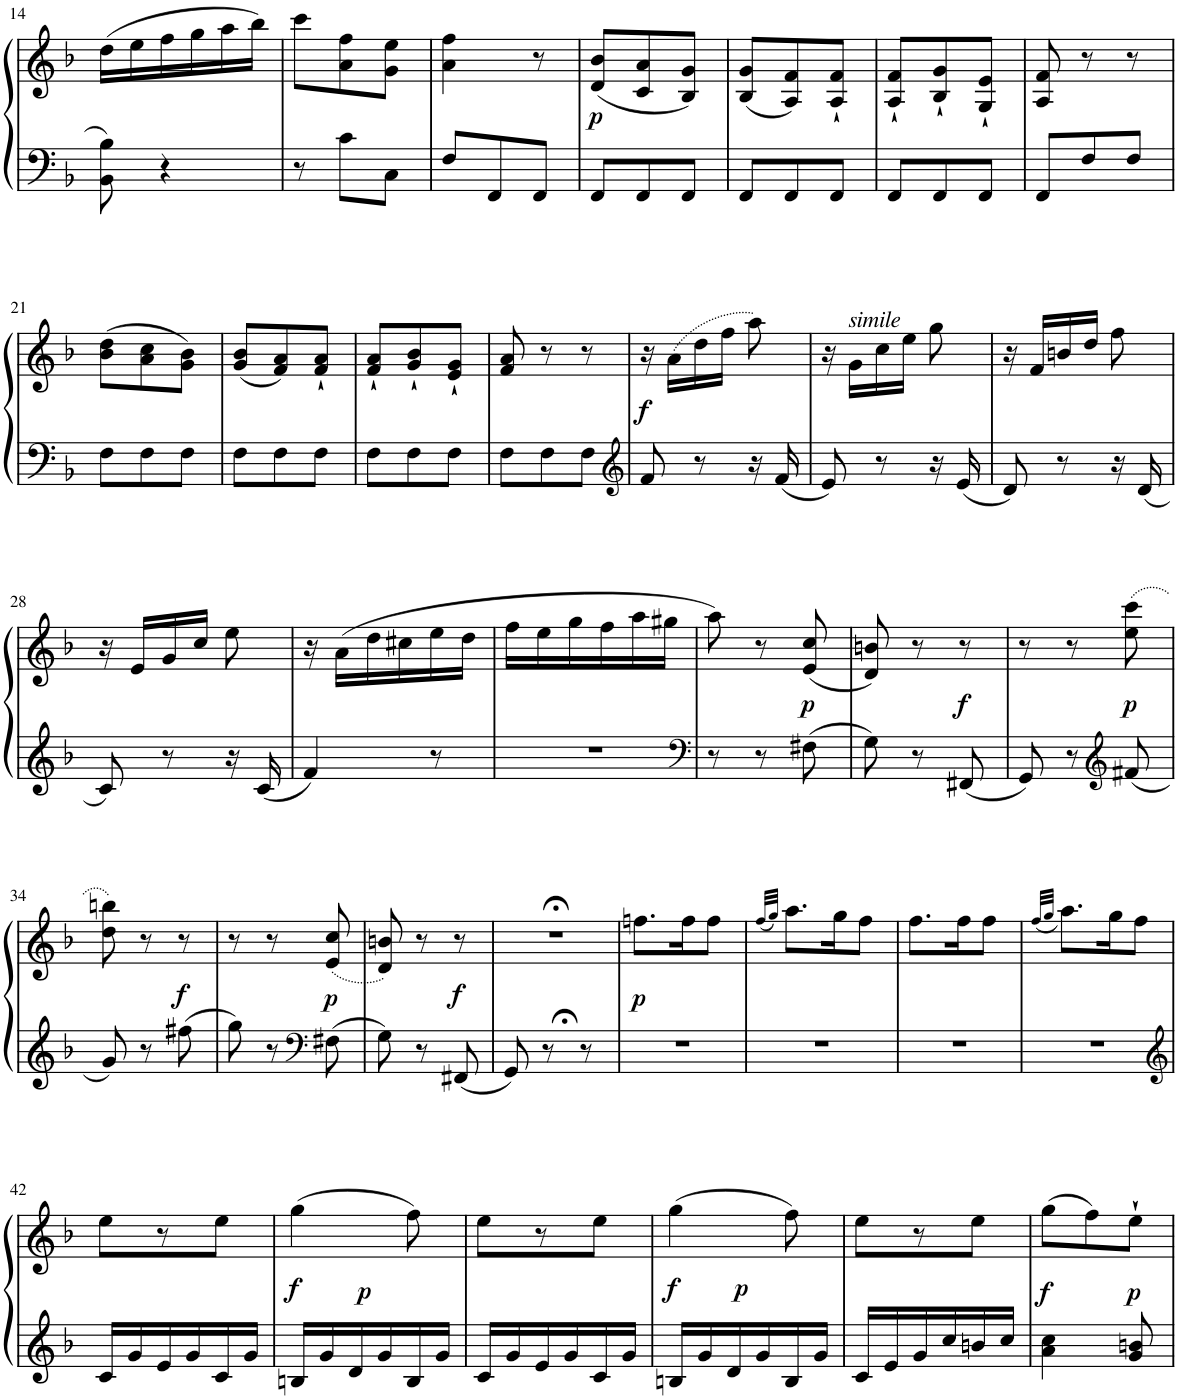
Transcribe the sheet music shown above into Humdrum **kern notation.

**kern	**kern	**dynam
*part1	*part1	*part1
*staff2	*staff1	*staff1/2
*I"Piano	*	*
*I'Pno.	*	*
!!LO:PB:g=z
*clefF4	*clefG2	*
*k[b-]	*k[b-]	*
*M3/8	*M3/8	*
=14	=14	=14
8BB-\ 8B-\	(16dd\LL	.
.	16ee\	.
4r	16ff\	.
.	16gg\	.
.	16aa\	.
.	16bb-\JJ)	.
=15	=15	=15
8r	8ccc\L	.
8c\L	8a\ 8ff\	.
8C\J	8g\ 8ee\J	.
=16	=16	=16
8F/L	4a\ 4ff\	.
8FF/	.	.
8FF/J	8r	.
=17	=17	=17
!	!	!LO:DY:b
8FF/L	(8d/ 8b-/L	p
8FF/	8c/ 8a/	.
8FF/J	8B-/ 8g/J)	.
=18	=18	=18
8FF/L	(8B-/ 8g/L	.
8FF/	8A/ 8f/)	.
8FF/J	8A/` 8f/`J	.
=19	=19	=19
8FF/L	8A/` 8f/`L	.
8FF/	8B-/` 8g/`	.
8FF/J	8G/` 8e/`J	.
=20	=20	=20
8FF/L	8A/ 8f/	.
8F/	8r	.
8F/J	8r	.
!!LO:LB:g=z
=21	=21	=21
8F\L	(8b-\ 8dd\L	.
8F\	8a\ 8cc\	.
8F\J	8g\ 8b-\J)	.
=22	=22	=22
8F\L	(8g/ 8b-/L	.
8F\	8f/ 8a/)	.
8F\J	8f/` 8a/`J	.
=23	=23	=23
8F\L	8f/` 8a/`L	.
8F\	8g/` 8b-/`	.
8F\J	8e/` 8g/`J	.
=24	=24	=24
8F\L	8f/ 8a/	.
8F\	8r	.
8F\J	8r	.
=25	=25	=25
*clefG2	*	*
!	!	!LO:DY:b
8f/	16r	f
.	(16a\LL	.
8r	16dd\	.
.	16ff\JJ	.
16r	8aa\)	.
16f/	.	.
=26	=26	=26
8e/	16r	.
!	!LO:TX:a:i:t=simile	!
.	16g\LL	.
8r	16cc\	.
.	16ee\JJ	.
16r	8gg\	.
16e/	.	.
=27	=27	=27
8d/	16r	.
.	16f/LL	.
8r	16bn/	.
.	16dd/JJ	.
16r	8ff\	.
16d/	.	.
!!LO:LB:g=z
=28	=28	=28
8c/	16r	.
.	16e/LL	.
8r	16g/	.
.	16cc/JJ	.
16r	8ee\	.
16c/	.	.
=29	=29	=29
4f/	16r	.
.	(16a\LL	.
.	16dd\	.
.	16cc#X\	.
8r	16ee\	.
.	16dd\JJ	.
=30	=30	=30
4.r	16ff\LL	.
.	16ee\	.
.	16gg\	.
.	16ff\	.
.	16aa\	.
.	16gg#X\JJ	.
=31	=31	=31
*clefF4	*	*
8r	8aa\)	.
8r	8r	.
!	!	!LO:DY:b
8F#X\	(8e/ 8cc/	p
=32	=32	=32
8G\	8d/ 8bn/)	.
8r	8r	.
!	!	!LO:DY:b
8FF#X/	8r	f
=33	=33	=33
8GG/	8r	.
8r	8r	.
*clefG2	*	*
!	!	!LO:DY:b
8f#X/	(8ee\ 8ccc\	p
!!LO:LB:g=z
=34	=34	=34
8g/	8dd\ 8bbn\)	.
8r	8r	.
!	!	!LO:DY:b
8ff#X\	8r	f
=35	=35	=35
8gg\	8r	.
8r	8r	.
*clefF4	*	*
!	!	!LO:DY:b
8F#X\	(8e/ 8cc/	p
=36	=36	=36
8G\	8d/ 8bn/)	.
8r	8r	.
!	!	!LO:DY:b
8FF#X/	8r	f
=37	=37	=37
8GG/	4.r;<	.
8r;<	.	.
8r	.	.
=38	=38	=38
!	!	!LO:DY:b
4.r	8.ffn\L	p
.	16ff\K	.
.	8ff\J	.
=39	=39	=39
.	(32qff/LLL	.
.	32qgg/JJJ)	.
4.r	8.aa\L	.
.	16gg\K	.
.	8ff\J	.
=40	=40	=40
4.r	8.ff\L	.
.	16ff\K	.
.	8ff\J	.
=41	=41	=41
.	(32qff/LLL	.
.	32qgg/JJJ	.
4.r	8.aa\L)	.
.	16gg\K	.
.	8ff\J	.
!!LO:LB:g=z
=42	=42	=42
*clefG2	*	*
16c/LL	8ee\L	.
16g/	.	.
16e/	8r	.
16g/	.	.
16c/	8ee\J	.
16g/JJ	.	.
=43	=43	=43
!	!	!LO:DY:b
16Bn/LL	(4gg\	f
16g/	.	.
16d/	.	.
16g/	.	.
!	!	!LO:DY:b
16B/	8ff\)	p
16g/JJ	.	.
=44	=44	=44
16c/LL	8ee\L	.
16g/	.	.
16e/	8r	.
16g/	.	.
16c/	8ee\J	.
16g/JJ	.	.
=45	=45	=45
!	!	!LO:DY:b
16Bn/LL	(4gg\	f
16g/	.	.
16d/	.	.
16g/	.	.
!	!	!LO:DY:b
16B/	8ff\)	p
16g/JJ	.	.
=46	=46	=46
16c/LL	8ee\L	.
16e/	.	.
16g/	8r	.
16cc/	.	.
16bn/	8ee\J	.
16cc/JJ	.	.
=47	=47	=47
!	!	!LO:DY:b
4a\ 4cc\	(8gg\L	f
.	8ff\)	.
!	!	!LO:DY:b
8g/ 8bn/	8ee`\J	p
=	=	=
*-	*-	*-
